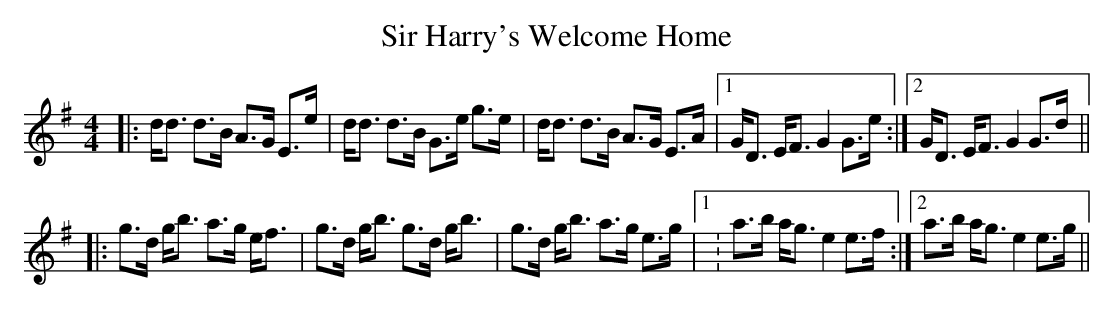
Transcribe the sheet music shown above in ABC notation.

X:1
T: Sir Harry's Welcome Home
M: 4/4
L: 1/8
K: Gmaj
|:d<d d>B A>G E>e|d<d d>B G>e g>e|d<d d>B A>G E>A|1 G<D E<FG2G>e:|2 G<D E<FG2G>d||
|:g>d g<b a>g e<f|g>d g<b g>d g<b|g>d g<b a>g e>g|1 :a>b a<ge2e>f:|2 a>b a<ge2e>g||
